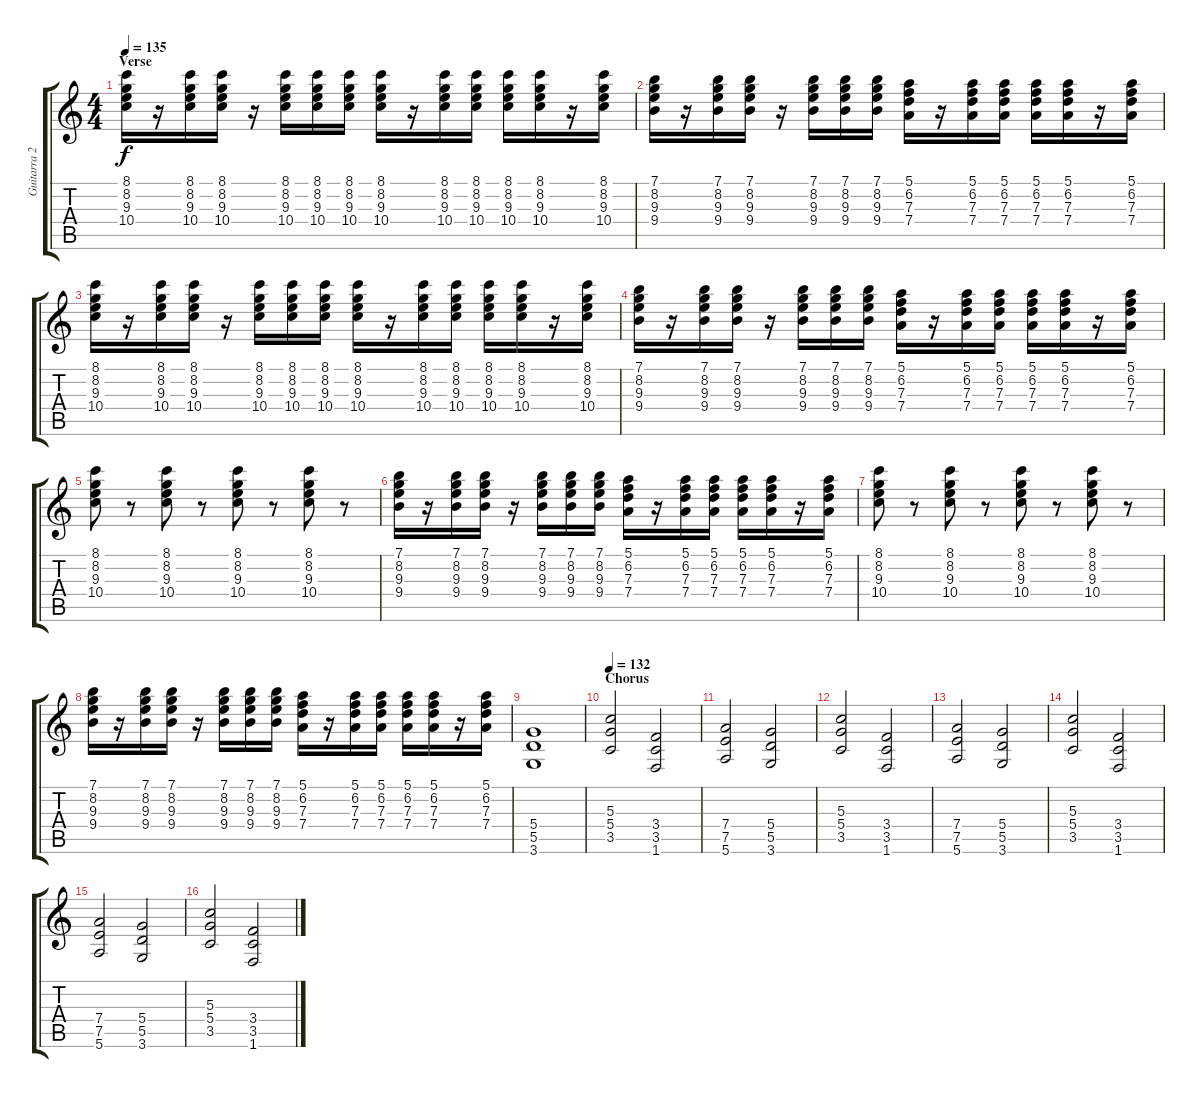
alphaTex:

\track ("Guitarra 2 - Erik" "Guitarra 2") {instrument distortionguitar}
\staff {score tabs}
\tuning (E4 B3 G3 D3 A2 E2) {hide}
\ts (4 4)
\section ("" "Verse")
\tempo 135
\clef g2
\ks c
(8.1 8.2 9.3 10.4).16{dy f instrument distortionguitar} r.16 (8.1 8.2 9.3 10.4).16 (8.1 8.2 9.3 10.4).16 r.16 (8.1 8.2 9.3 10.4).16 (8.1 8.2 9.3 10.4).16 (8.1 8.2 9.3 10.4).16 (8.1 8.2 9.3 10.4).16 r.16 (8.1 8.2 9.3 10.4).16 (8.1 8.2 9.3 10.4).16 (8.1 8.2 9.3 10.4).16 (8.1 8.2 9.3 10.4).16 r.16 (8.1 8.2 9.3 10.4).16 |
(7.1 8.2 9.3 9.4).16 r.16 (7.1 8.2 9.3 9.4).16 (7.1 8.2 9.3 9.4).16 r.16 (7.1 8.2 9.3 9.4).16 (7.1 8.2 9.3 9.4).16 (7.1 8.2 9.3 9.4).16 (5.1 6.2 7.3 7.4).16 r.16 (5.1 6.2 7.3 7.4).16 (5.1 6.2 7.3 7.4).16 (5.1 6.2 7.3 7.4).16 (5.1 6.2 7.3 7.4).16 r.16 (5.1 6.2 7.3 7.4).16 |
(8.1 8.2 9.3 10.4).16 r.16 (8.1 8.2 9.3 10.4).16 (8.1 8.2 9.3 10.4).16 r.16 (8.1 8.2 9.3 10.4).16 (8.1 8.2 9.3 10.4).16 (8.1 8.2 9.3 10.4).16 (8.1 8.2 9.3 10.4).16 r.16 (8.1 8.2 9.3 10.4).16 (8.1 8.2 9.3 10.4).16 (8.1 8.2 9.3 10.4).16 (8.1 8.2 9.3 10.4).16 r.16 (8.1 8.2 9.3 10.4).16 |
(7.1 8.2 9.3 9.4).16 r.16 (7.1 8.2 9.3 9.4).16 (7.1 8.2 9.3 9.4).16 r.16 (7.1 8.2 9.3 9.4).16 (7.1 8.2 9.3 9.4).16 (7.1 8.2 9.3 9.4).16 (5.1 6.2 7.3 7.4).16 r.16 (5.1 6.2 7.3 7.4).16 (5.1 6.2 7.3 7.4).16 (5.1 6.2 7.3 7.4).16 (5.1 6.2 7.3 7.4).16 r.16 (5.1 6.2 7.3 7.4).16 |
(8.1 8.2 9.3 10.4).8 r.8 (8.1 8.2 9.3 10.4).8 r.8 (8.1 8.2 9.3 10.4).8 r.8 (8.1 8.2 9.3 10.4).8 r.8 |
(7.1 8.2 9.3 9.4).16 r.16 (7.1 8.2 9.3 9.4).16 (7.1 8.2 9.3 9.4).16 r.16 (7.1 8.2 9.3 9.4).16 (7.1 8.2 9.3 9.4).16 (7.1 8.2 9.3 9.4).16 (5.1 6.2 7.3 7.4).16 r.16 (5.1 6.2 7.3 7.4).16 (5.1 6.2 7.3 7.4).16 (5.1 6.2 7.3 7.4).16 (5.1 6.2 7.3 7.4).16 r.16 (5.1 6.2 7.3 7.4).16 |
(8.1 8.2 9.3 10.4).8 r.8 (8.1 8.2 9.3 10.4).8 r.8 (8.1 8.2 9.3 10.4).8 r.8 (8.1 8.2 9.3 10.4).8 r.8 |
(7.1 8.2 9.3 9.4).16 r.16 (7.1 8.2 9.3 9.4).16 (7.1 8.2 9.3 9.4).16 r.16 (7.1 8.2 9.3 9.4).16 (7.1 8.2 9.3 9.4).16 (7.1 8.2 9.3 9.4).16 (5.1 6.2 7.3 7.4).16 r.16 (5.1 6.2 7.3 7.4).16 (5.1 6.2 7.3 7.4).16 (5.1 6.2 7.3 7.4).16 (5.1 6.2 7.3 7.4).16 r.16 (5.1 6.2 7.3 7.4).16 |
(5.4 5.5 3.6).1 |
\section ("" "Chorus")
\tempo 132
(5.3 5.4 3.5).2 (3.4 3.5 1.6).2 |
(7.4 7.5 5.6).2 (5.4 5.5 3.6).2 |
(5.3 5.4 3.5).2 (3.4 3.5 1.6).2 |
(7.4 7.5 5.6).2 (5.4 5.5 3.6).2 |
(5.3 5.4 3.5).2 (3.4 3.5 1.6).2 |
(7.4 7.5 5.6).2 (5.4 5.5 3.6).2 |
(5.3 5.4 3.5).2 (3.4 3.5 1.6).2
